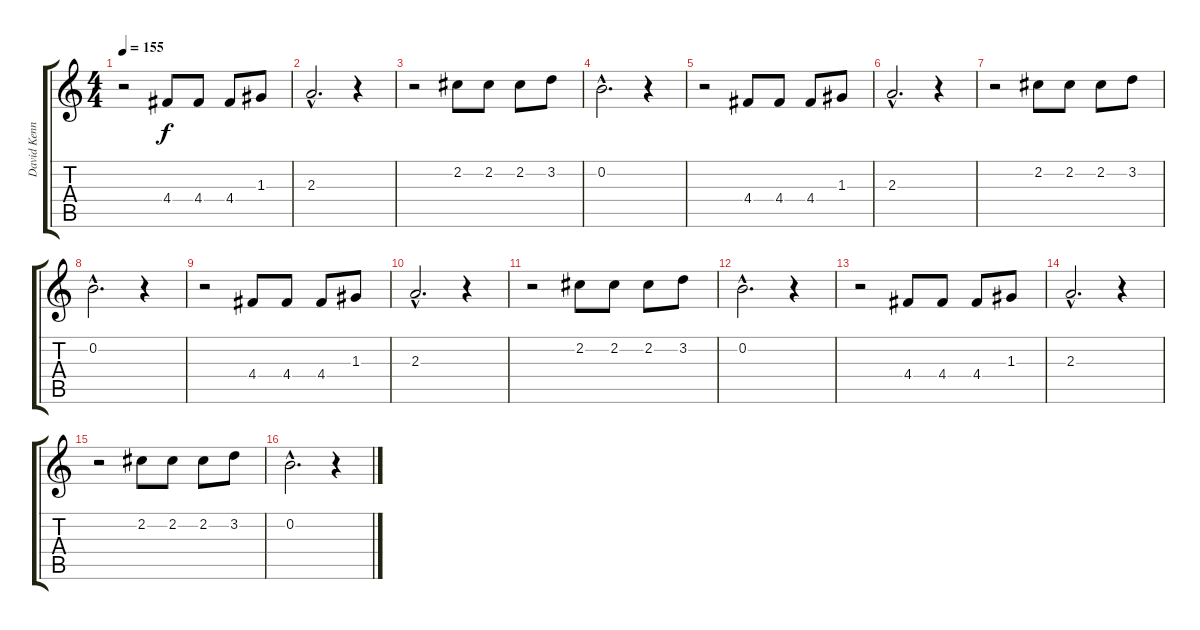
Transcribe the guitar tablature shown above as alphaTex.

\track ("David Kennedy(guitar)" "David Kenn") {instrument distortionguitar}
\staff {score tabs}
\tuning (E4 B3 G3 D3 A2 E2) {hide}
\ts (4 4)
\tempo 155
\clef g2
\ks c
r.2{dy f} 4.4.8{volume 7 instrument electricguitarclean} 4.4.8 4.4.8 1.3.8 |
2.3{hac}.2{d} r.4 |
r.2 2.2.8{volume 7 instrument electricguitarclean} 2.2.8 2.2.8 3.2.8 |
0.2{hac}.2{d} r.4 |
r.2 4.4.8{volume 7 instrument electricguitarclean} 4.4.8 4.4.8 1.3.8 |
2.3{hac}.2{d} r.4 |
r.2 2.2.8{volume 7 instrument electricguitarclean} 2.2.8 2.2.8 3.2.8 |
0.2{hac}.2{d} r.4 |
r.2 4.4.8{volume 7 instrument electricguitarclean} 4.4.8 4.4.8 1.3.8 |
2.3{hac}.2{d} r.4 |
r.2 2.2.8{volume 7 instrument electricguitarclean} 2.2.8 2.2.8 3.2.8 |
0.2{hac}.2{d} r.4 |
r.2 4.4.8{volume 7 instrument electricguitarclean} 4.4.8 4.4.8 1.3.8 |
2.3{hac}.2{d} r.4 |
r.2 2.2.8{volume 7 instrument electricguitarclean} 2.2.8 2.2.8 3.2.8 |
0.2{hac}.2{d} r.4
